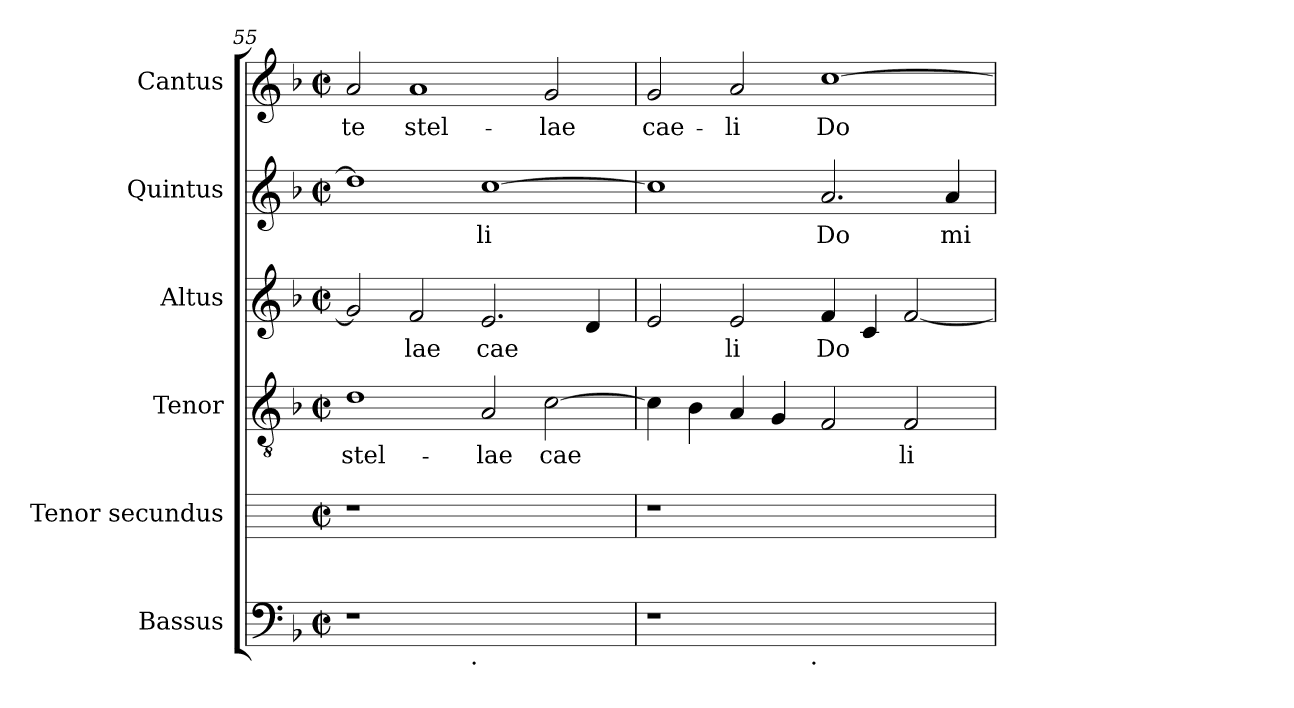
**kern	**kern	**kern	**text	**kern	**text	**kern	**text	**kern	**text
*part6	*part5	*part4	*part4	*part3	*part3	*part2	*part2	*part1	*part1
*staff6	*staff5	*staff4	*staff4	*staff3	*staff3	*staff2	*staff2	*staff1	*staff1
*I"Bassus	*I"Tenor  secundus	*I"Tenor	*	*I"Altus	*	*I"Quintus	*	*I"Cantus	*
*I'B	*	*I'T	*	*I'A	*	*I'Q	*	*I'C	*
!!LO:PB:g=z
*clefF4	*	*clefGv2	*	*clefG2	*	*clefG2	*	*clefG2	*
*k[b-]	*k[]	*k[b-]	*	*k[b-]	*	*k[b-]	*	*k[b-]	*
*F:	*C:	*F:	*	*F:	*	*F:	*	*F:	*
*M2/2	*M2/2	*M2/2	*	*M2/2	*	*M2/2	*	*M2/2	*
*met(c|)	*met(c|)	*met(c|)	*	*met(c|)	*	*met(c|)	*	*met(c|)	*
=55	=55	=55	=55	=55	=55	=55	=55	=55	=55
!	!	!	!LO:LY:b:cj	!	!LO:LY:b:cj	!	!LO:LY:b:cj	!	!LO:LY:b:cj
*^	*	*	*	*	*	*	*	*	*
1r	2ryy	1r	1d	stel-	2g/]	.	1dd]	.	2a/	te
!	!	!	!	!	!	!LO:LY:b:cj	!	!	!	!LO:LY:b:cj
.	4...ryy	.	.	.	2f/	lae	.	.	1a	stel-
!	!LO:TX:b:t=.	!	!	!	!	!	!	!	!	!
.	1ryy	.	.	.	.	.	.	.	.	.
!	!	!	!	!LO:LY:b:cj	!	!LO:LY:b:cj	!	!LO:LY:b:cj	!	!
1ryy	.	1ryy	2A/	-lae	2.e/	cae	[>1cc	li	.	.
!	!	!	!	!LO:LY:b:cj	!	!	!	!	!	!LO:LY:b:cj
.	.	.	[>2c\	cae-	.	.	.	.	2g/	-lae
!	!	!	!	!	!	!LO:LY:b:cj	!	!	!	!
.	.	.	.	.	4d/	.	.	.	.	.
.	32ryy	.	.	.	.	.	.	.	.	.
=56	=56	=56	=56	=56	=56	=56	=56	=56	=56	=56
!	!	!	!	!LO:LY:b:cj	!	!LO:LY:b:cj	!	!LO:LY:b:cj	!	!LO:LY:b:cj
1r	2ryy	1r	4c\]	--	2e/	.	1cc]	.	2g/	cae-
!	!	!	!	!LO:LY:b:cj	!	!	!	!	!	!
.	.	.	4B-\	--	.	.	.	.	.	.
!	!	!	!	!LO:LY:b:cj	!	!LO:LY:b:cj	!	!	!	!LO:LY:b:cj
.	4...ryy	.	4A/	--	2e/	li	.	.	2a/	-li
!	!	!	!	!LO:LY:b:cj	!	!	!	!	!	!
.	.	.	4G/	--	.	.	.	.	.	.
!	!LO:TX:b:t=.	!	!	!	!	!	!	!	!	!
.	1ryy	.	.	.	.	.	.	.	.	.
!	!	!	!	!LO:LY:b:cj	!	!LO:LY:b:cj	!	!LO:LY:b:cj	!	!LO:LY:b:cj
1ryy	.	1ryy	2F/	--	4f/	Do	2.a/	Do	[>1cc	Do-
!	!	!	!	!	!	!LO:LY:b:cj	!	!	!	!
.	.	.	.	.	4c/	.	.	.	.	.
!	!	!	!	!LO:LY:b:cj	!	!LO:LY:b:cj	!	!	!	!
.	.	.	2F/	-li	[<2f/	.	.	.	.	.
!	!	!	!	!	!	!	!	!LO:LY:b:cj	!	!
.	.	.	.	.	.	.	4a/	mi	.	.
.	32ryy	.	.	.	.	.	.	.	.	.
*v	*v	*	*	*	*	*	*	*	*	*
=	=	=	=	=	=	=	=	=	=
*-	*-	*-	*-	*-	*-	*-	*-	*-	*-
